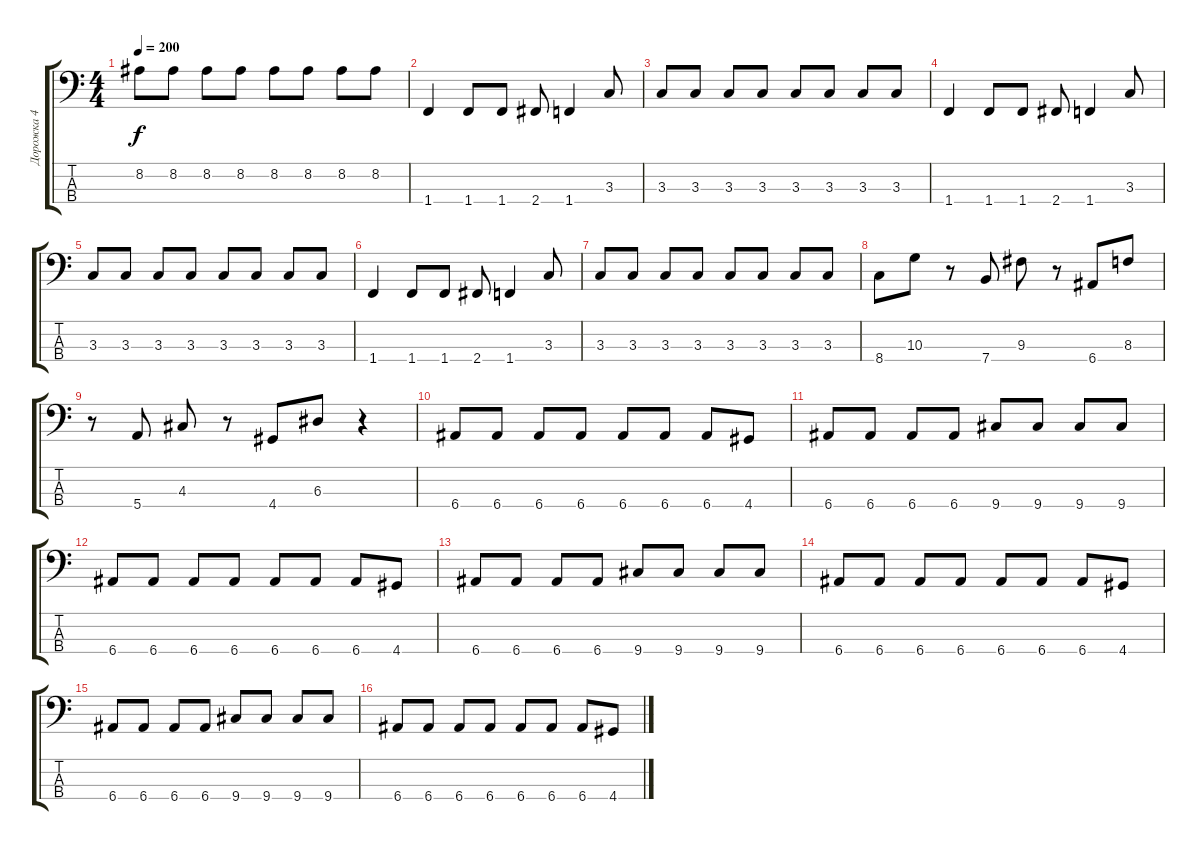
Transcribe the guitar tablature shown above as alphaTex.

\track ("Дорожка 4" "Дорожка 4") {instrument electricbassfinger}
\staff {score tabs}
\tuning (G2 D2 A1 E1) {hide}
\ts (4 4)
\tempo 200
\clef f4
\ks c
8.2.8{dy f} 8.2.8 8.2.8 8.2.8 8.2.8 8.2.8 8.2.8 8.2.8 |
1.4.4 1.4.8 1.4.8 2.4.8 1.4.4 3.3.8 |
3.3.8 3.3.8 3.3.8 3.3.8 3.3.8 3.3.8 3.3.8 3.3.8 |
1.4.4 1.4.8 1.4.8 2.4.8 1.4.4 3.3.8 |
3.3.8 3.3.8 3.3.8 3.3.8 3.3.8 3.3.8 3.3.8 3.3.8 |
1.4.4 1.4.8 1.4.8 2.4.8 1.4.4 3.3.8 |
3.3.8 3.3.8 3.3.8 3.3.8 3.3.8 3.3.8 3.3.8 3.3.8 |
8.4.8 10.3.8 r.8 7.4.8 9.3.8 r.8 6.4.8 8.3.8 |
r.8 5.4.8 4.3.8 r.8 4.4.8 6.3.8 r.4 |
6.4.8 6.4.8 6.4.8 6.4.8 6.4.8 6.4.8 6.4.8 4.4.8 |
6.4.8 6.4.8 6.4.8 6.4.8 9.4.8 9.4.8 9.4.8 9.4.8 |
6.4.8 6.4.8 6.4.8 6.4.8 6.4.8 6.4.8 6.4.8 4.4.8 |
6.4.8 6.4.8 6.4.8 6.4.8 9.4.8 9.4.8 9.4.8 9.4.8 |
6.4.8 6.4.8 6.4.8 6.4.8 6.4.8 6.4.8 6.4.8 4.4.8 |
6.4.8 6.4.8 6.4.8 6.4.8 9.4.8 9.4.8 9.4.8 9.4.8 |
6.4.8 6.4.8 6.4.8 6.4.8 6.4.8 6.4.8 6.4.8 4.4.8
